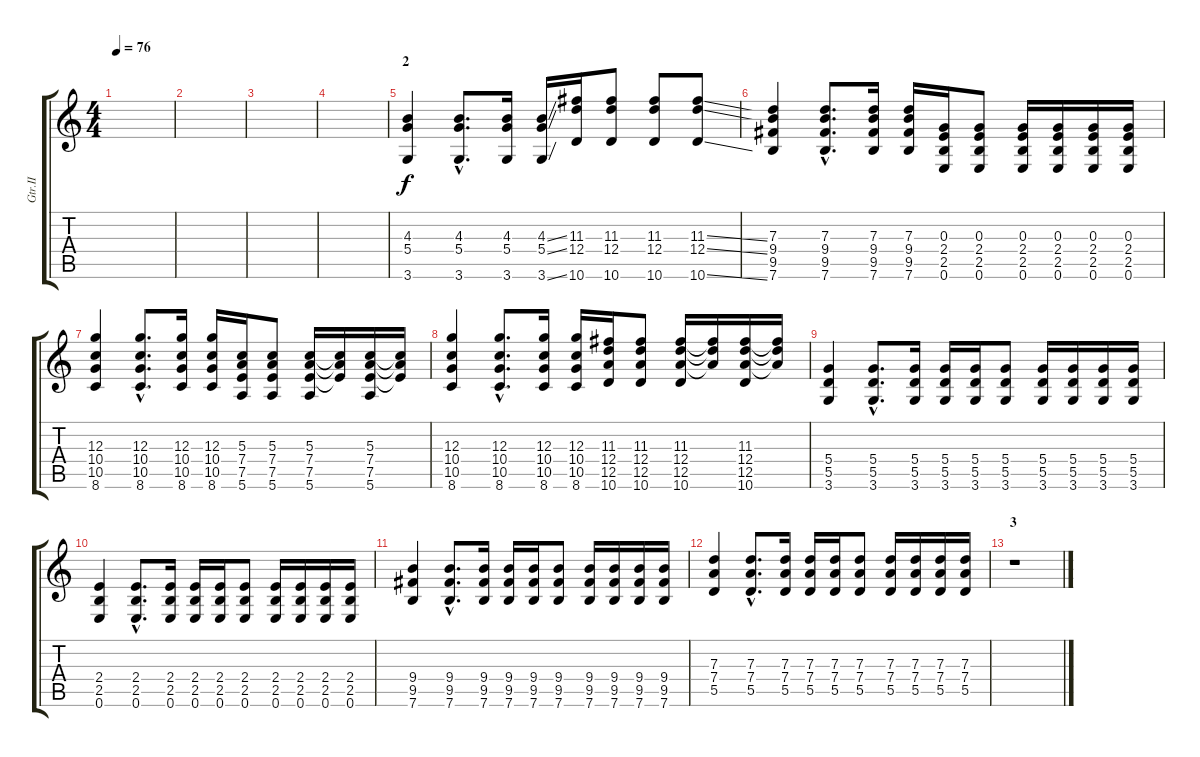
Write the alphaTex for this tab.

\track ("Gtr.II" "Gtr.II") {instrument distortionguitar}
\staff {score tabs}
\tuning (E4 B3 G3 D3 A2 E2) {hide}
\ts (4 4)
\tempo 76
\clef g2
\ks c
|
|
|
|
\section ("" "2")
(4.3 5.4 3.6).4{dy f} (4.3{hac} 5.4{hac} 3.6{hac}).8{d} (4.3 5.4 3.6).16 (4.3{ss} 5.4{ss} 3.6{ss}).16 (11.3 12.4 10.6).16 (11.3 12.4 10.6).8 (11.3 12.4 10.6).8 (11.3{ss} 12.4{ss} 10.6{ss}).8 |
(7.3 9.4 9.5 7.6).4 (7.3{hac} 9.4{hac} 9.5{hac} 7.6{hac}).8{d} (7.3 9.4 9.5 7.6).16 (7.3 9.4 9.5 7.6).16 (0.3 2.4 2.5 0.6).16 (0.3 2.4 2.5 0.6).8 (0.3 2.4 2.5 0.6).16 (0.3 2.4 2.5 0.6).16 (0.3 2.4 2.5 0.6).16 (0.3 2.4 2.5 0.6).16 |
(12.3 10.4 10.5 8.6).4 (12.3{hac} 10.4{hac} 10.5{hac} 8.6{hac}).8{d} (12.3 10.4 10.5 8.6).16 (12.3 10.4 10.5 8.6).16 (5.3 7.4 7.5 5.6).16 (5.3 7.4 7.5 5.6).8 (5.3 7.4 7.5 5.6).16 (5.3{t} 7.4{t} 7.5{t}).16 (5.3 7.4 7.5 5.6).16 (5.3{t} 7.4{t} 7.5{t}).16 |
(12.3 10.4 10.5 8.6).4 (12.3{hac} 10.4{hac} 10.5{hac} 8.6{hac}).8{d} (12.3 10.4 10.5 8.6).16 (12.3 10.4 10.5 8.6).16 (11.3 12.4 12.5 10.6).16 (11.3 12.4 12.5 10.6).8 (11.3 12.4 12.5 10.6).16 (11.3{t} 12.4{t} 12.5{t}).16 (11.3 12.4 12.5 10.6).16 (11.3{t} 12.4{t} 12.5{t}).16 |
(5.4 5.5 3.6).4 (5.4{hac} 5.5{hac} 3.6{hac}).8{d} (5.4 5.5 3.6).16 (5.4 5.5 3.6).16 (5.4 5.5 3.6).16 (5.4 5.5 3.6).8 (5.4 5.5 3.6).16 (5.4 5.5 3.6).16 (5.4 5.5 3.6).16 (5.4 5.5 3.6).16 |
(2.4 2.5 0.6).4 (2.4{hac} 2.5{hac} 0.6{hac}).8{d} (2.4 2.5 0.6).16 (2.4 2.5 0.6).16 (2.4 2.5 0.6).16 (2.4 2.5 0.6).8 (2.4 2.5 0.6).16 (2.4 2.5 0.6).16 (2.4 2.5 0.6).16 (2.4 2.5 0.6).16 |
(9.4 9.5 7.6).4 (9.4{hac} 9.5{hac} 7.6{hac}).8{d} (9.4 9.5 7.6).16 (9.4 9.5 7.6).16 (9.4 9.5 7.6).16 (9.4 9.5 7.6).8 (9.4 9.5 7.6).16 (9.4 9.5 7.6).16 (9.4 9.5 7.6).16 (9.4 9.5 7.6).16 |
(7.3 7.4 5.5).4 (7.3{hac} 7.4{hac} 5.5{hac}).8{d} (7.3 7.4 5.5).16 (7.3 7.4 5.5).16 (7.3 7.4 5.5).16 (7.3 7.4 5.5).8 (7.3 7.4 5.5).16 (7.3 7.4 5.5).16 (7.3 7.4 5.5).16 (7.3 7.4 5.5).16 |
\section ("" "3")
r.1{volume 0}
